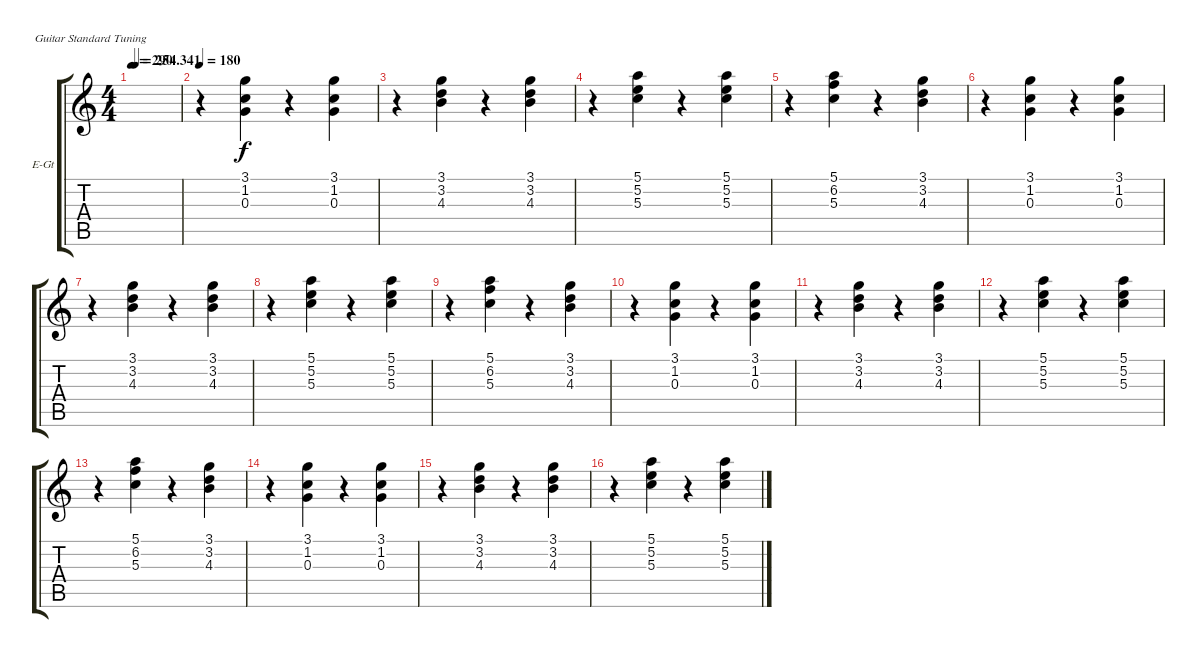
\defaultSystemsLayout 4
\bracketExtendMode groupsimilarinstruments
\firstSystemTrackNameOrientation horizontal
\otherSystemsTrackNameOrientation horizontal
\track ("Electric Clean Guitar 2" "E-Gt") {instrument electricguitarclean}
\staff {score tabs}
\tuning (E4 B3 G3 D3 A2 E2)
\ts (4 4)
\tempo 290
\tempo (254.341 0.075)
\clef g2
\ks c
|
\tempo 180
r.4 (3.1 1.2 0.3).4{dy f} r.4 (3.1 1.2 0.3).4 |
r.4 (3.1 3.2 4.3).4 r.4 (3.1 3.2 4.3).4 |
r.4 (5.1 5.2 5.3).4 r.4 (5.1 5.2 5.3).4 |
r.4 (5.1 6.2 5.3).4 r.4 (3.1 3.2 4.3).4 |
r.4 (3.1 1.2 0.3).4 r.4 (3.1 1.2 0.3).4 |
r.4 (3.1 3.2 4.3).4 r.4 (3.1 3.2 4.3).4 |
r.4 (5.1 5.2 5.3).4 r.4 (5.1 5.2 5.3).4 |
r.4 (5.1 6.2 5.3).4 r.4 (3.1 3.2 4.3).4 |
r.4 (3.1 1.2 0.3).4 r.4 (3.1 1.2 0.3).4 |
r.4 (3.1 3.2 4.3).4 r.4 (3.1 3.2 4.3).4 |
r.4 (5.1 5.2 5.3).4 r.4 (5.1 5.2 5.3).4 |
r.4 (5.1 6.2 5.3).4 r.4 (3.1 3.2 4.3).4 |
r.4 (3.1 1.2 0.3).4 r.4 (3.1 1.2 0.3).4 |
r.4 (3.1 3.2 4.3).4 r.4 (3.1 3.2 4.3).4 |
r.4 (5.1 5.2 5.3).4 r.4 (5.1 5.2 5.3).4
